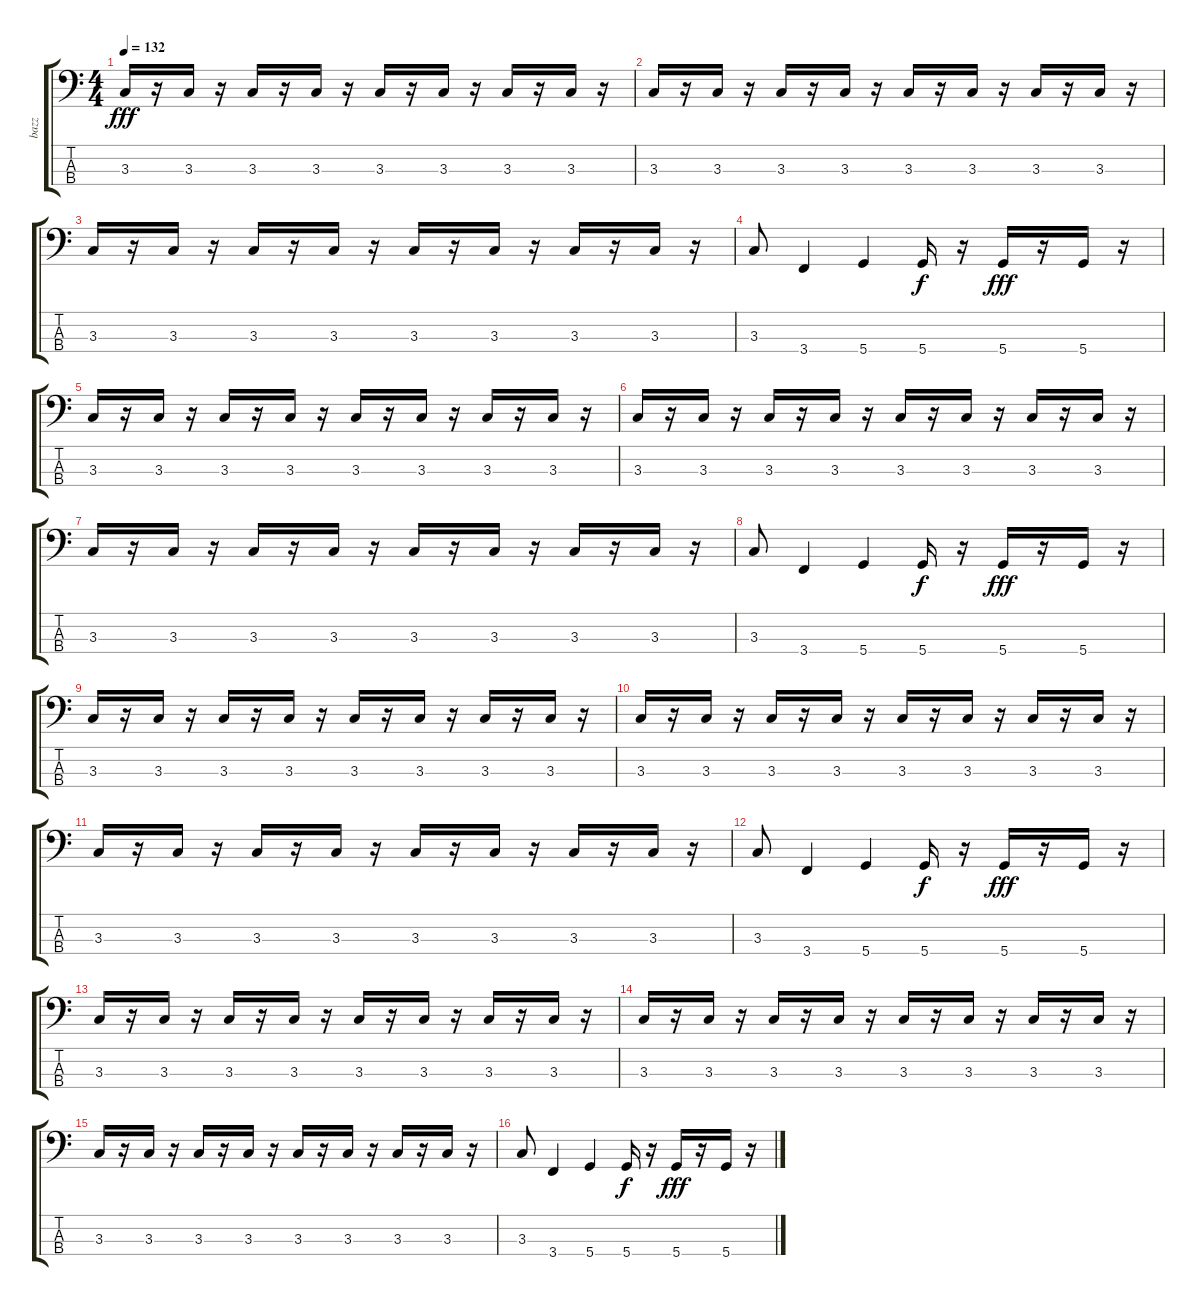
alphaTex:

\track ("bazz" "bazz") {instrument electricbassfinger}
\staff {score tabs}
\tuning (G2 D2 A1 D1) {hide}
\ts (4 4)
\tempo 132
\clef f4
\ks c
3.3.16{dy fff} r.16 3.3.16 r.16 3.3.16 r.16 3.3.16 r.16 3.3.16 r.16 3.3.16 r.16 3.3.16 r.16 3.3.16 r.16 |
3.3.16 r.16 3.3.16 r.16 3.3.16 r.16 3.3.16 r.16 3.3.16 r.16 3.3.16 r.16 3.3.16 r.16 3.3.16 r.16 |
3.3.16 r.16 3.3.16 r.16 3.3.16 r.16 3.3.16 r.16 3.3.16 r.16 3.3.16 r.16 3.3.16 r.16 3.3.16 r.16 |
3.3.8 3.4.4 5.4.4 5.4.16{dy f} r.16 5.4.16{dy fff} r.16 5.4.16 r.16 |
3.3.16 r.16 3.3.16 r.16 3.3.16 r.16 3.3.16 r.16 3.3.16 r.16 3.3.16 r.16 3.3.16 r.16 3.3.16 r.16 |
3.3.16 r.16 3.3.16 r.16 3.3.16 r.16 3.3.16 r.16 3.3.16 r.16 3.3.16 r.16 3.3.16 r.16 3.3.16 r.16 |
3.3.16 r.16 3.3.16 r.16 3.3.16 r.16 3.3.16 r.16 3.3.16 r.16 3.3.16 r.16 3.3.16 r.16 3.3.16 r.16 |
3.3.8 3.4.4 5.4.4 5.4.16{dy f} r.16 5.4.16{dy fff} r.16 5.4.16 r.16 |
3.3.16 r.16 3.3.16 r.16 3.3.16 r.16 3.3.16 r.16 3.3.16 r.16 3.3.16 r.16 3.3.16 r.16 3.3.16 r.16 |
3.3.16 r.16 3.3.16 r.16 3.3.16 r.16 3.3.16 r.16 3.3.16 r.16 3.3.16 r.16 3.3.16 r.16 3.3.16 r.16 |
3.3.16 r.16 3.3.16 r.16 3.3.16 r.16 3.3.16 r.16 3.3.16 r.16 3.3.16 r.16 3.3.16 r.16 3.3.16 r.16 |
3.3.8 3.4.4 5.4.4 5.4.16{dy f} r.16 5.4.16{dy fff} r.16 5.4.16 r.16 |
3.3.16 r.16 3.3.16 r.16 3.3.16 r.16 3.3.16 r.16 3.3.16 r.16 3.3.16 r.16 3.3.16 r.16 3.3.16 r.16 |
3.3.16 r.16 3.3.16 r.16 3.3.16 r.16 3.3.16 r.16 3.3.16 r.16 3.3.16 r.16 3.3.16 r.16 3.3.16 r.16 |
3.3.16 r.16 3.3.16 r.16 3.3.16 r.16 3.3.16 r.16 3.3.16 r.16 3.3.16 r.16 3.3.16 r.16 3.3.16 r.16 |
3.3.8 3.4.4 5.4.4 5.4.16{dy f} r.16 5.4.16{dy fff} r.16 5.4.16 r.16
